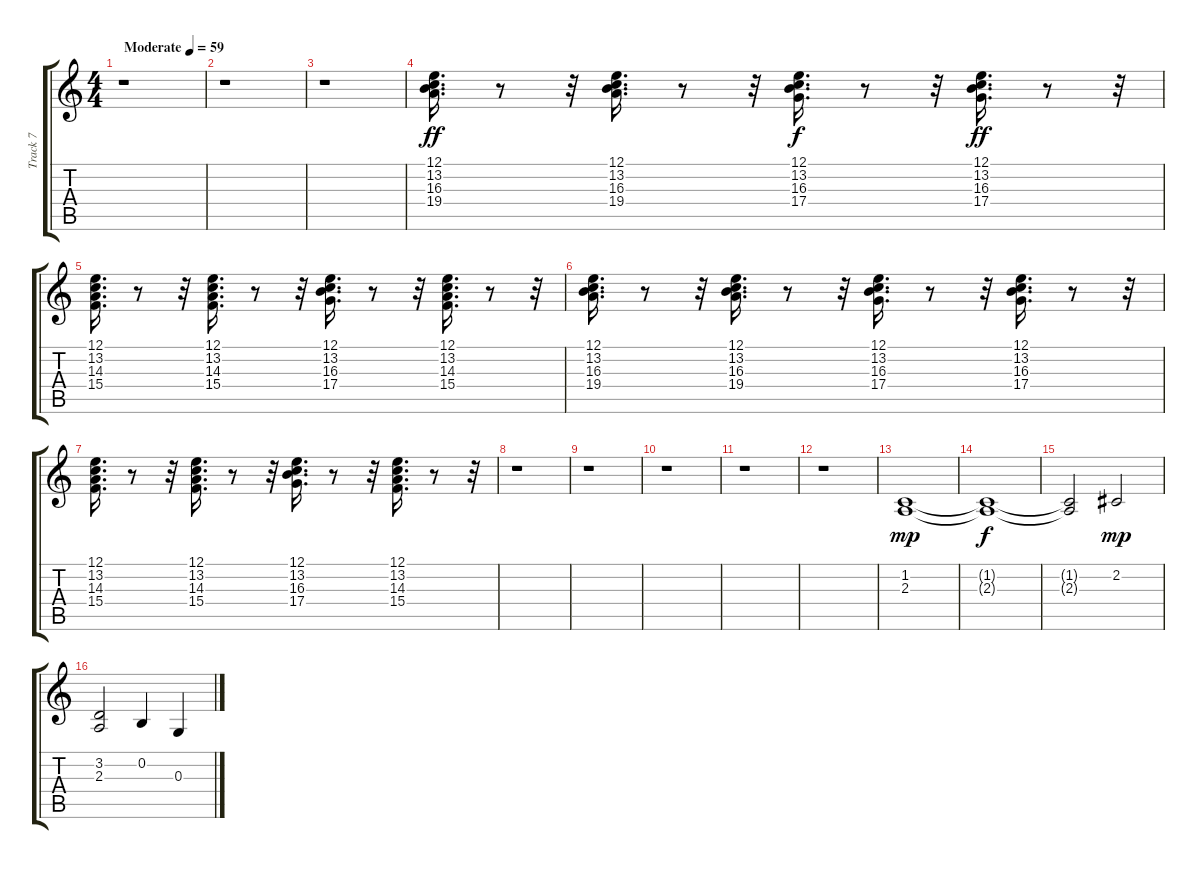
\track ("Track 7" "Track 7") {instrument stringensemble1}
\staff {score tabs}
\tuning (E4 B3 G3 D3 A2 E2) {hide}
\ts (4 4)
\tempo (59 "Moderate")
\clef g2
\ks c
r.1{dy ff instrument stringensemble1} |
r.1 |
r.1 |
(12.1 13.2 16.3 19.4).16{d} r.8 r.32 (12.1 13.2 16.3 19.4).16{d} r.8 r.32 (12.1 13.2 16.3 17.4).16{d dy f} r.8 r.32 (12.1 13.2 16.3 17.4).16{d dy ff} r.8 r.32 |
(12.1 13.2 14.3 15.4).16{d} r.8 r.32 (12.1 13.2 14.3 15.4).16{d} r.8 r.32 (12.1 13.2 16.3 17.4).16{d} r.8 r.32 (12.1 13.2 14.3 15.4).16{d} r.8 r.32 |
(12.1 13.2 16.3 19.4).16{d} r.8 r.32 (12.1 13.2 16.3 19.4).16{d} r.8 r.32 (12.1 13.2 16.3 17.4).16{d} r.8 r.32 (12.1 13.2 16.3 17.4).16{d} r.8 r.32 |
(12.1 13.2 14.3 15.4).16{d} r.8 r.32 (12.1 13.2 14.3 15.4).16{d} r.8 r.32 (12.1 13.2 16.3 17.4).16{d} r.8 r.32 (12.1 13.2 14.3 15.4).16{d} r.8 r.32 |
r.1 |
r.1 |
r.1 |
r.1 |
r.1 |
(1.2 2.3).1{dy mp} |
(1.2{t} 2.3{t}).1{dy f} |
(1.2{t} 2.3{t}).2 2.2.2{dy mp} |
(3.2 2.3).2 0.2.4 0.3.4
